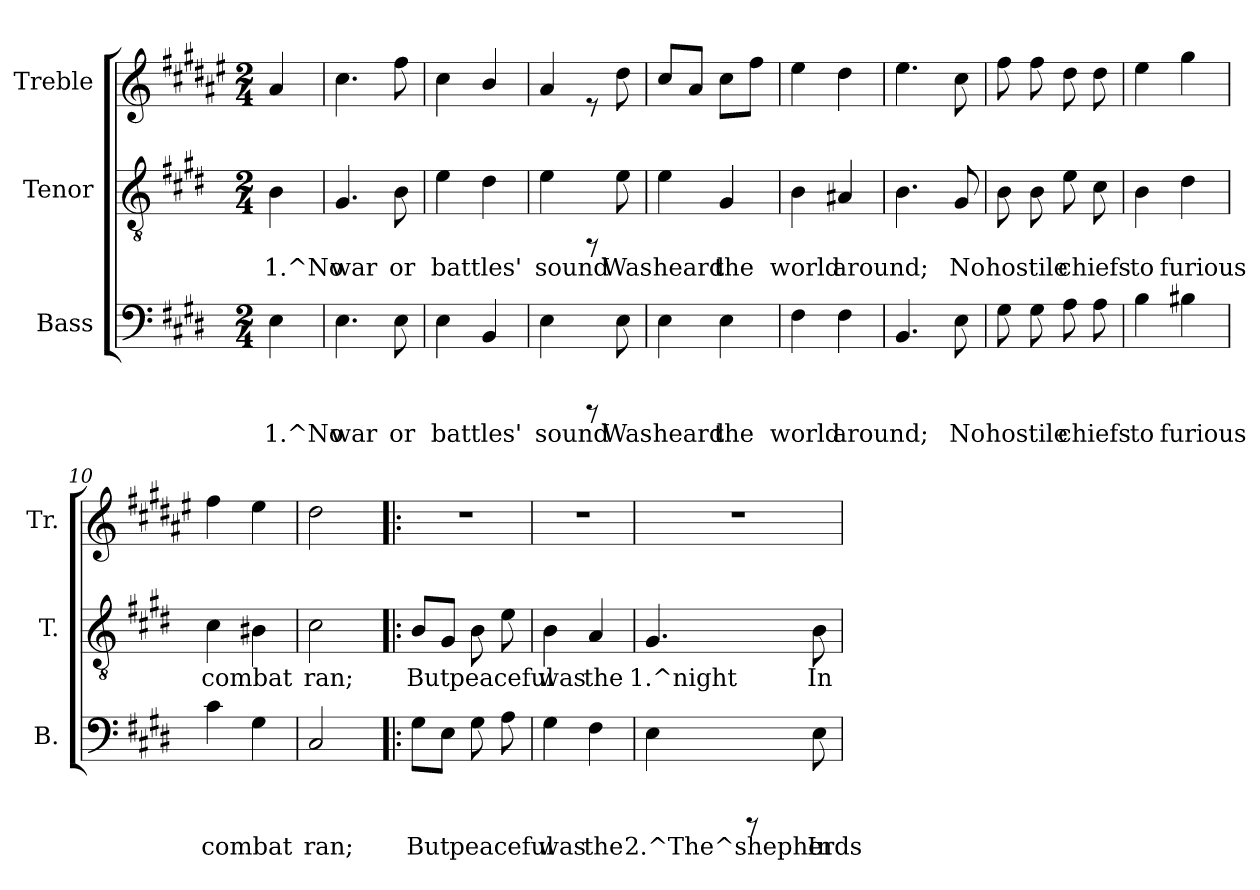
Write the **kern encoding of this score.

**kern	**text	**kern	**text	**kern
*part3	*part3	*part2	*part2	*part1
*staff3	*staff3	*staff2	*staff2	*staff1
*I"Bass	*	*I"Tenor	*	*I"Treble
*I'B.	*	*I'T.	*	*I'Tr.
!!LO:PB:g=z
*stria5	*	*stria5	*	*stria5
*clefF4	*	*clefGv2	*	*clefG2
*	*	*	*	*ITrd1c2
*k[f#c#g#d#]	*	*k[f#c#g#d#]	*	*k[f#c#g#d#]
*E:	*	*E:	*	*E:
*M2/4	*	*M2/4	*	*M2/4
=1	=1	=1	=1	=1
!	!LO:LY:b:rj	!	!LO:LY:b:rj	!
4E<\	1.^No	4B\	1.^No	4g#/
=2	=2	=2	=2	=2
!	!LO:LY:b:rj	!	!LO:LY:b:rj	!
4.E\	war	4.G#/	war	4.b\
!	!LO:LY:b:rj	!	!LO:LY:b:rj	!
8E\	or	8B\	or	8ee\
=3	=3	=3	=3	=3
!	!LO:LY:b:rj	!	!LO:LY:b:rj	!
4E\	battles'	4e\	battles'	4b\
!	!LO:LY:b:rj	!	!LO:LY:b:rj	!
4BB/	.	4d#\	.	4a/
=4	=4	=4	=4	=4
!	!LO:LY:b:rj	!	!LO:LY:b:rj	!
4E\	sound	4e\	sound	4g#/
8rBBBB	.	8rEE	.	8re
!	!LO:LY:b:rj	!	!LO:LY:b:rj	!
8E\	Was	8e\	Was	8cc#\
=5	=5	=5	=5	=5
!	!LO:LY:b:rj	!	!LO:LY:b:rj	!
4E\	heard	4e\	heard	8b>/L
.	.	.	.	8g#/J
!	!LO:LY:b:rj	!	!LO:LY:b:rj	!
4E\	the	4G#/	the	8b\L
.	.	.	.	8ee\J
=6	=6	=6	=6	=6
!	!LO:LY:b:rj	!	!LO:LY:b:rj	!
4F#\	world	4B\	world	4dd#\
!	!LO:LY:b:rj	!	!LO:LY:b:rj	!
4F#\	around;	4A#X/	around;	4cc#\
=7	=7	=7	=7	=7
!	!LO:LY:b:rj	!	!LO:LY:b:rj	!
4.BB/	.	4.B\	.	4.dd#\
!	!LO:LY:b:rj	!	!LO:LY:b:rj	!
8E\	No	8G#/	No	8b\
=8	=8	=8	=8	=8
!	!LO:LY:b:rj	!	!LO:LY:b:rj	!
8G#\	hostile	8B\	hostile	8ee\
!	!LO:LY:b:rj	!	!LO:LY:b:rj	!
8G#\	.	8B\	.	8ee\
!	!LO:LY:b:rj	!	!LO:LY:b:rj	!
8A\	chiefs	8e\	chiefs	8cc#\
!	!LO:LY:b:rj	!	!LO:LY:b:rj	!
8A\	.	8c#\	.	8cc#\
=9	=9	=9	=9	=9
!	!LO:LY:b:rj	!	!LO:LY:b:rj	!
4B\	to	4B\	to	4dd#\
!	!LO:LY:b:rj	!	!LO:LY:b:rj	!
4B#X\	furious	4d#\	furious	4ff#\
=10	=10	=10	=10	=10
!	!LO:LY:b:rj	!	!LO:LY:b:rj	!
4c#\	combat	4c#\	combat	4ee>\
!	!LO:LY:b:rj	!	!LO:LY:b:rj	!
4G#\	.	4B#X\	.	4dd#\
=11	=11	=11	=11	=11
!	!LO:LY:b:rj	!	!LO:LY:b:rj	!
2C#/	ran;	2c#\	ran;	2cc#\
=12!|:	=12!|:	=12!|:	=12!|:	=12!|:
!	!LO:LY:b:rj	!	!LO:LY:b:rj	!
8G#\L	But	8B/L	But	2r
!	!LO:LY:b:rj	!	!LO:LY:b:rj	!
8E\J	.	8G#/J	.	.
!	!LO:LY:b:rj	!	!LO:LY:b:rj	!
8G#\	peaceful	8B\	peaceful	.
!	!LO:LY:b:rj	!	!LO:LY:b:rj	!
8A\	.	8e\	.	.
=13	=13	=13	=13	=13
!	!LO:LY:b:rj	!	!LO:LY:b:rj	!
4G#\	was	4B\	was	2r
!	!LO:LY:b:rj	!	!LO:LY:b:rj	!
4F#\	the	4A/	the	.
!!LO:LB:g=z
=14	=14	=14	=14	=14
!	!LO:LY:a:rj	!	!LO:LY:b:rj	!
4E\	2.^The^shepherds	4.G#/	1.^night	2r
8rBBBB	.	.	.	.
!	!LO:LY:a:rj	!	!LO:LY:b:rj	!
8E\	In	8B\	In	.
=	=	=	=	=
*-	*-	*-	*-	*-
